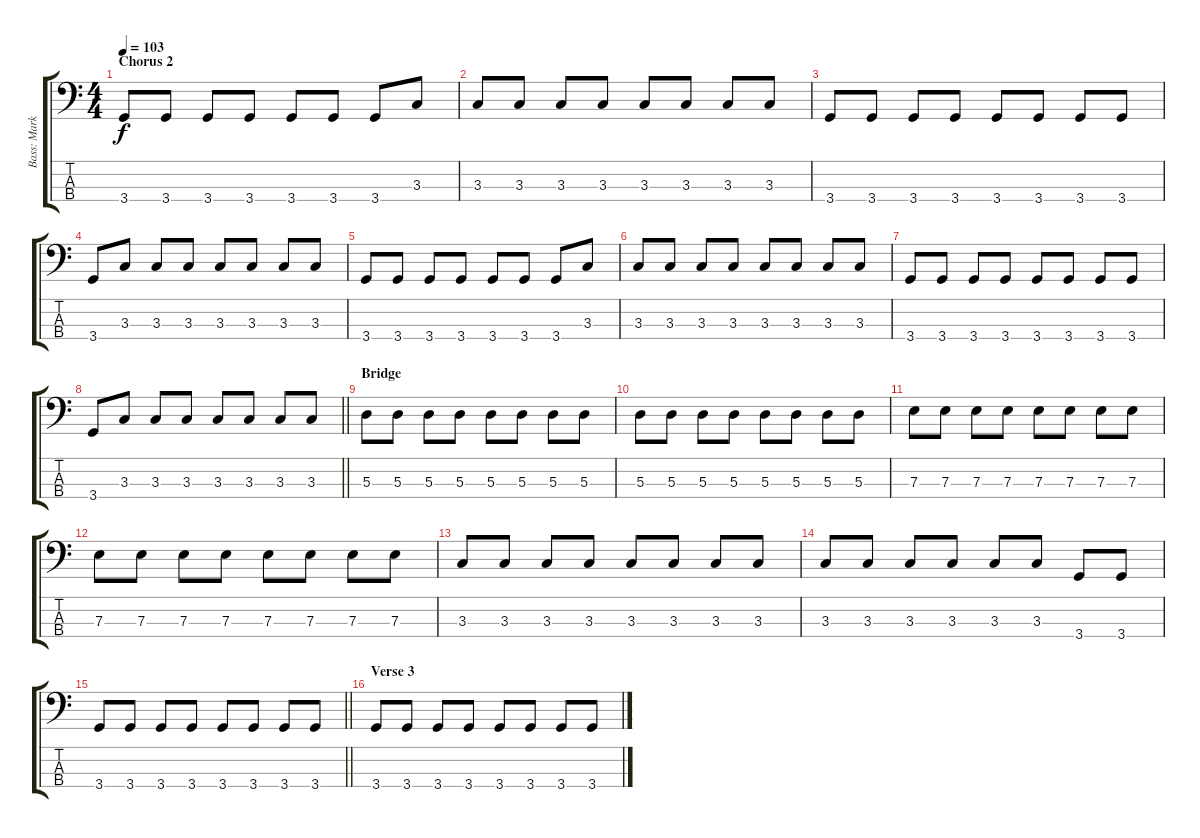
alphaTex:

\track ("Bass: Mark Andes" "Bass: Mark") {instrument electricbasspick}
\staff {score tabs}
\tuning (G2 D2 A1 E1) {hide}
\ts (4 4)
\section ("" "Chorus 2")
\tempo 103
\clef f4
\ks c
3.4.8{dy f} 3.4.8 3.4.8 3.4.8 3.4.8 3.4.8 3.4.8 3.3.8 |
3.3.8 3.3.8 3.3.8 3.3.8 3.3.8 3.3.8 3.3.8 3.3.8 |
3.4.8 3.4.8 3.4.8 3.4.8 3.4.8 3.4.8 3.4.8 3.4.8 |
3.4.8 3.3.8 3.3.8 3.3.8 3.3.8 3.3.8 3.3.8 3.3.8 |
3.4.8 3.4.8 3.4.8 3.4.8 3.4.8 3.4.8 3.4.8 3.3.8 |
3.3.8 3.3.8 3.3.8 3.3.8 3.3.8 3.3.8 3.3.8 3.3.8 |
3.4.8 3.4.8 3.4.8 3.4.8 3.4.8 3.4.8 3.4.8 3.4.8 |
\barLineRight lightlight
3.4.8 3.3.8 3.3.8 3.3.8 3.3.8 3.3.8 3.3.8 3.3.8 |
\section ("" "Bridge")
5.3.8 5.3.8 5.3.8 5.3.8 5.3.8 5.3.8 5.3.8 5.3.8 |
5.3.8 5.3.8 5.3.8 5.3.8 5.3.8 5.3.8 5.3.8 5.3.8 |
7.3.8 7.3.8 7.3.8 7.3.8 7.3.8 7.3.8 7.3.8 7.3.8 |
7.3.8 7.3.8 7.3.8 7.3.8 7.3.8 7.3.8 7.3.8 7.3.8 |
3.3.8 3.3.8 3.3.8 3.3.8 3.3.8 3.3.8 3.3.8 3.3.8 |
3.3.8 3.3.8 3.3.8 3.3.8 3.3.8 3.3.8 3.4.8 3.4.8 |
\barLineRight lightlight
3.4.8 3.4.8 3.4.8 3.4.8 3.4.8 3.4.8 3.4.8 3.4.8 |
\section ("" "Verse 3")
3.4.8 3.4.8 3.4.8 3.4.8 3.4.8 3.4.8 3.4.8 3.4.8
